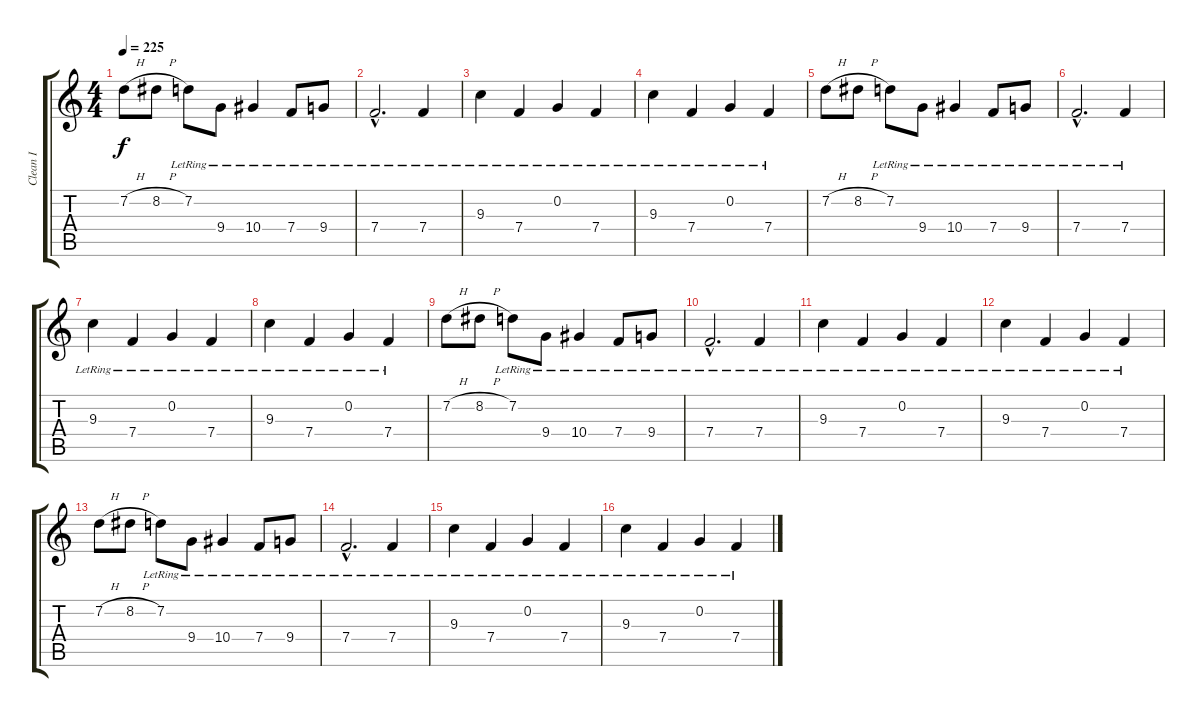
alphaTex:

\track ("Clean I" "Clean I") {instrument electricguitarjazz}
\staff {score tabs}
\tuning (C4 G3 Eb3 Bb2 F2 C2) {hide}
\ts (4 4)
\tempo 225
\clef g2
\ks c
7.2{h}.8{dy f volume 16} 8.2{h}.8 7.2{lr}.8 9.4{lr}.8 10.4{lr}.4 7.4{lr}.8 9.4{lr}.8 |
7.4{hac lr}.2{d} 7.4{lr}.4 |
9.3{lr}.4 7.4{lr}.4 0.2{lr}.4 7.4{lr}.4 |
9.3{lr}.4 7.4{lr}.4 0.2{lr}.4 7.4{lr}.4 |
7.2{h}.8{volume 16} 8.2{h}.8 7.2{lr}.8 9.4{lr}.8 10.4{lr}.4 7.4{lr}.8 9.4{lr}.8 |
7.4{hac lr}.2{d} 7.4{lr}.4 |
9.3{lr}.4 7.4{lr}.4 0.2{lr}.4 7.4{lr}.4 |
9.3{lr}.4 7.4{lr}.4 0.2{lr}.4 7.4{lr}.4 |
7.2{h}.8{volume 16} 8.2{h}.8 7.2{lr}.8 9.4{lr}.8 10.4{lr}.4 7.4{lr}.8 9.4{lr}.8 |
7.4{hac lr}.2{d} 7.4{lr}.4 |
9.3{lr}.4 7.4{lr}.4 0.2{lr}.4 7.4{lr}.4 |
9.3{lr}.4 7.4{lr}.4 0.2{lr}.4 7.4{lr}.4 |
7.2{h}.8{volume 16} 8.2{h}.8 7.2{lr}.8 9.4{lr}.8 10.4{lr}.4 7.4{lr}.8 9.4{lr}.8 |
7.4{hac lr}.2{d} 7.4{lr}.4 |
9.3{lr}.4 7.4{lr}.4 0.2{lr}.4 7.4{lr}.4 |
9.3{lr}.4 7.4{lr}.4 0.2{lr}.4 7.4{lr}.4
